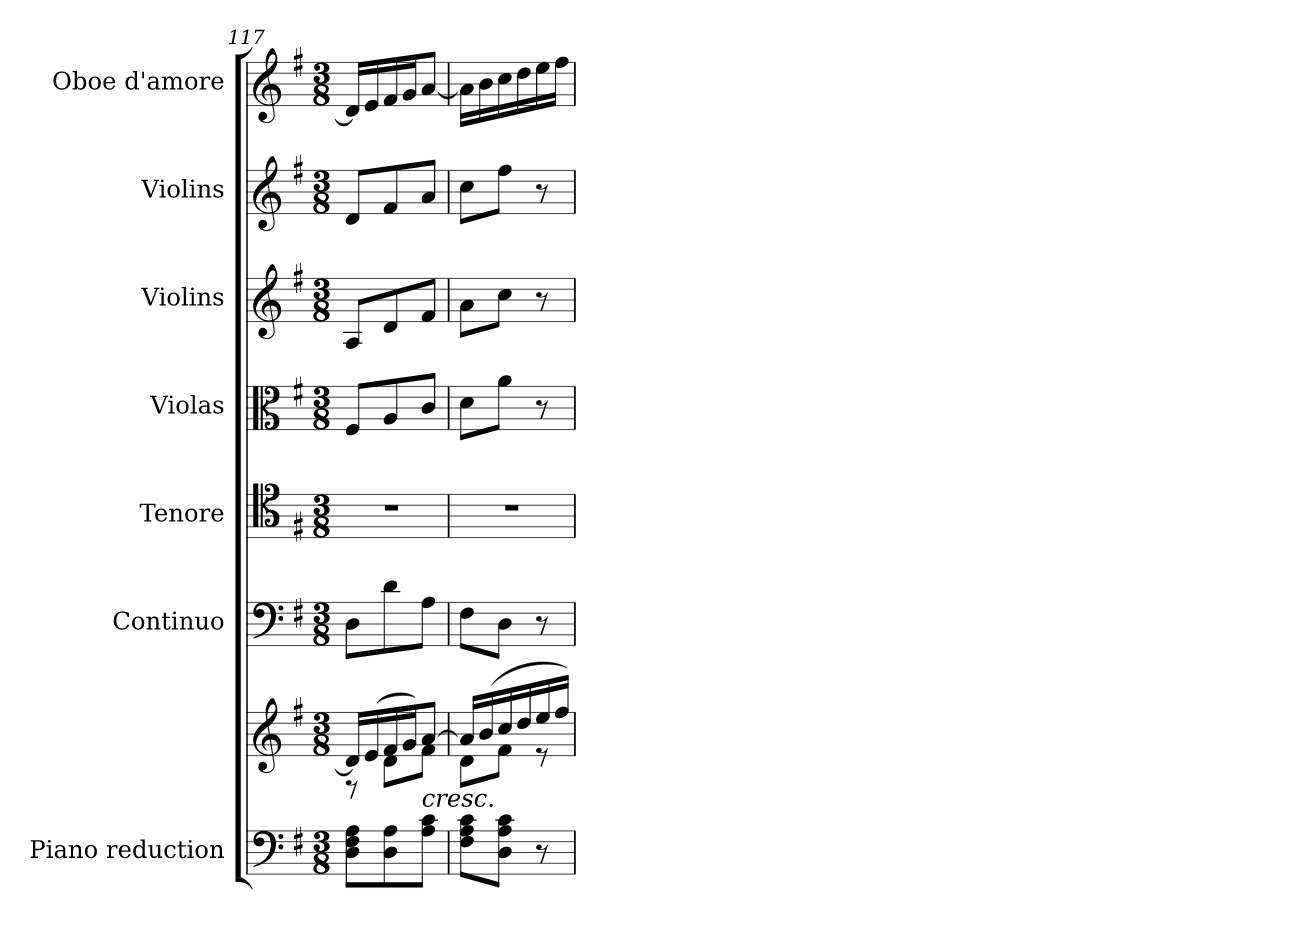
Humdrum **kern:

**kern	**kern	**kern	**kern	**kern	**kern	**kern	**kern
*part7	*part7	*part6	*part5	*part4	*part3	*part2	*part1
*staff8	*staff7	*staff6	*staff5	*staff4	*staff3	*staff2	*staff1
*I"Piano reduction	*	*I"Continuo	*I"Tenore	*I"Violas	*I"Violins	*I"Violins	*I"Oboe d'amore
*I'Pno	*	*	*	*	*	*	*I'Ob
*clefF4	*clefG2	*clefF4	*clefC4	*clefC3	*clefG2	*clefG2	*clefG2
*k[f#]	*k[f#]	*k[f#]	*k[f#]	*k[f#]	*k[f#]	*k[f#]	*k[f#]
*M3/8	*M3/8	*M3/8	*M3/8	*M3/8	*M3/8	*M3/8	*M3/8
=117	=117	=117	=117	=117	=117	=117	=117
*	*^	*	*	*	*	*	*
8D\ 8F#\ 8A\L	16d/LL]	8r	8D\L	4.r	8F#/L	8A/L	8d/L	16d/LL]
.	(16e/	.	.	.	.	.	.	16e/
8D\ 8A\	16f#/	8d\L	8d\	.	8A/	8d/	8f#/	16f#/
.	16g/J)	.	.	.	.	.	.	16g/J
!	!LO:TX:b:i:t=cresc.	!	!	!	!	!	!	!
8A\ 8c\J	[8a/J	8f#\J	8A\J	.	8c/J	8f#/J	8a/J	[8a/J
=118	=118	=118	=118	=118	=118	=118	=118	=118
8F#\ 8A\ 8c\L	16a/LL]	8d\L	8F#\L	4.r	8d\L	8a\L	8cc\L	16a\LL]
.	(16b/	.	.	.	.	.	.	16b\
8D\ 8A\ 8c\J	16cc/	8f#\J	8D\J	.	8a\J	8cc\J	8ff#\J	16cc\
.	16dd/	.	.	.	.	.	.	16dd\
8r	16ee/	8r	8r	.	8r	8r	8r	16ee\
.	16ff#/JJ)	.	.	.	.	.	.	16ff#\JJ
*	*v	*v	*	*	*	*	*	*
=	=	=	=	=	=	=	=
*-	*-	*-	*-	*-	*-	*-	*-
